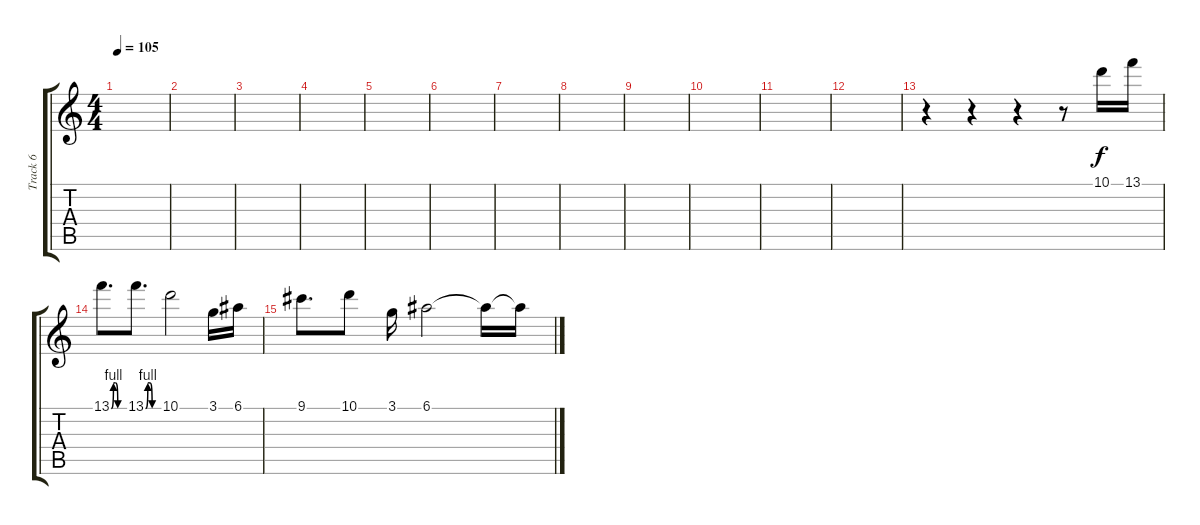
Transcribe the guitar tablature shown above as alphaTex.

\track ("Track 6" "Track 6") {instrument distortionguitar}
\staff {score tabs}
\tuning (E4 B3 G3 D3 A2 E2) {hide}
\ts (4 4)
\tempo 105
\clef g2
\ks c
|
|
|
|
|
|
|
|
|
|
|
|
r.4 r.4 r.4 r.8 10.1.16 13.1.16 |
13.1{be (custom 0 0 10 4 20 4 30 0 60 0)}.8{d} 13.1{be (custom 0 0 10 4 20 4 30 0 60 0)}.8{d} 10.1.2 3.1.16 6.1.16 |
9.1.8{d} 10.1.8 3.1.16 6.1.2 6.1{t}.16 6.1{t}.16
